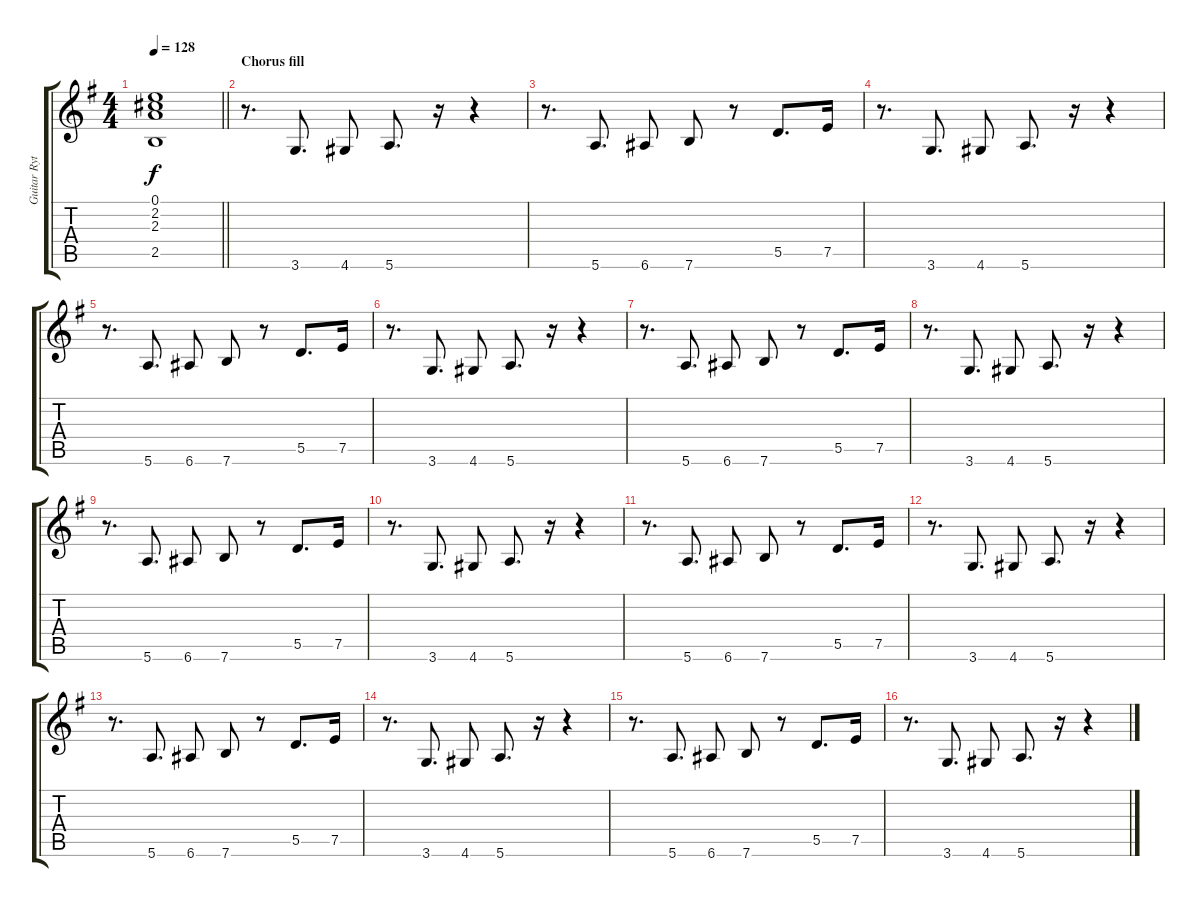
\track ("Guitar Rythm" "Guitar Ryt") {instrument electricguitarclean}
\staff {score tabs}
\tuning (E4 B3 G3 D3 A2 E2) {hide}
\ts (4 4)
\tempo 128
\clef g2
\barLineRight lightlight
\ks eminor
(0.1{t} 2.2{t} 2.3{t} 2.5{t}).1{dy f} |
\section ("" "Chorus fill")
r.8{d} 3.6.8{d} 4.6.8 5.6.8{d} r.16 r.4 |
r.8{d} 5.6.8{d} 6.6.8 7.6.8 r.8 5.5.8{d} 7.5.16 |
r.8{d} 3.6.8{d} 4.6.8 5.6.8{d} r.16 r.4 |
r.8{d} 5.6.8{d} 6.6.8 7.6.8 r.8 5.5.8{d} 7.5.16 |
r.8{d} 3.6.8{d} 4.6.8 5.6.8{d} r.16 r.4 |
r.8{d} 5.6.8{d} 6.6.8 7.6.8 r.8 5.5.8{d} 7.5.16 |
r.8{d} 3.6.8{d} 4.6.8 5.6.8{d} r.16 r.4 |
r.8{d} 5.6.8{d} 6.6.8 7.6.8 r.8 5.5.8{d} 7.5.16 |
r.8{d} 3.6.8{d} 4.6.8 5.6.8{d} r.16 r.4 |
r.8{d} 5.6.8{d} 6.6.8 7.6.8 r.8 5.5.8{d} 7.5.16 |
r.8{d} 3.6.8{d} 4.6.8 5.6.8{d} r.16 r.4 |
r.8{d} 5.6.8{d} 6.6.8 7.6.8 r.8 5.5.8{d} 7.5.16 |
r.8{d} 3.6.8{d} 4.6.8 5.6.8{d} r.16 r.4 |
r.8{d} 5.6.8{d} 6.6.8 7.6.8 r.8 5.5.8{d} 7.5.16 |
r.8{d} 3.6.8{d} 4.6.8 5.6.8{d} r.16 r.4
